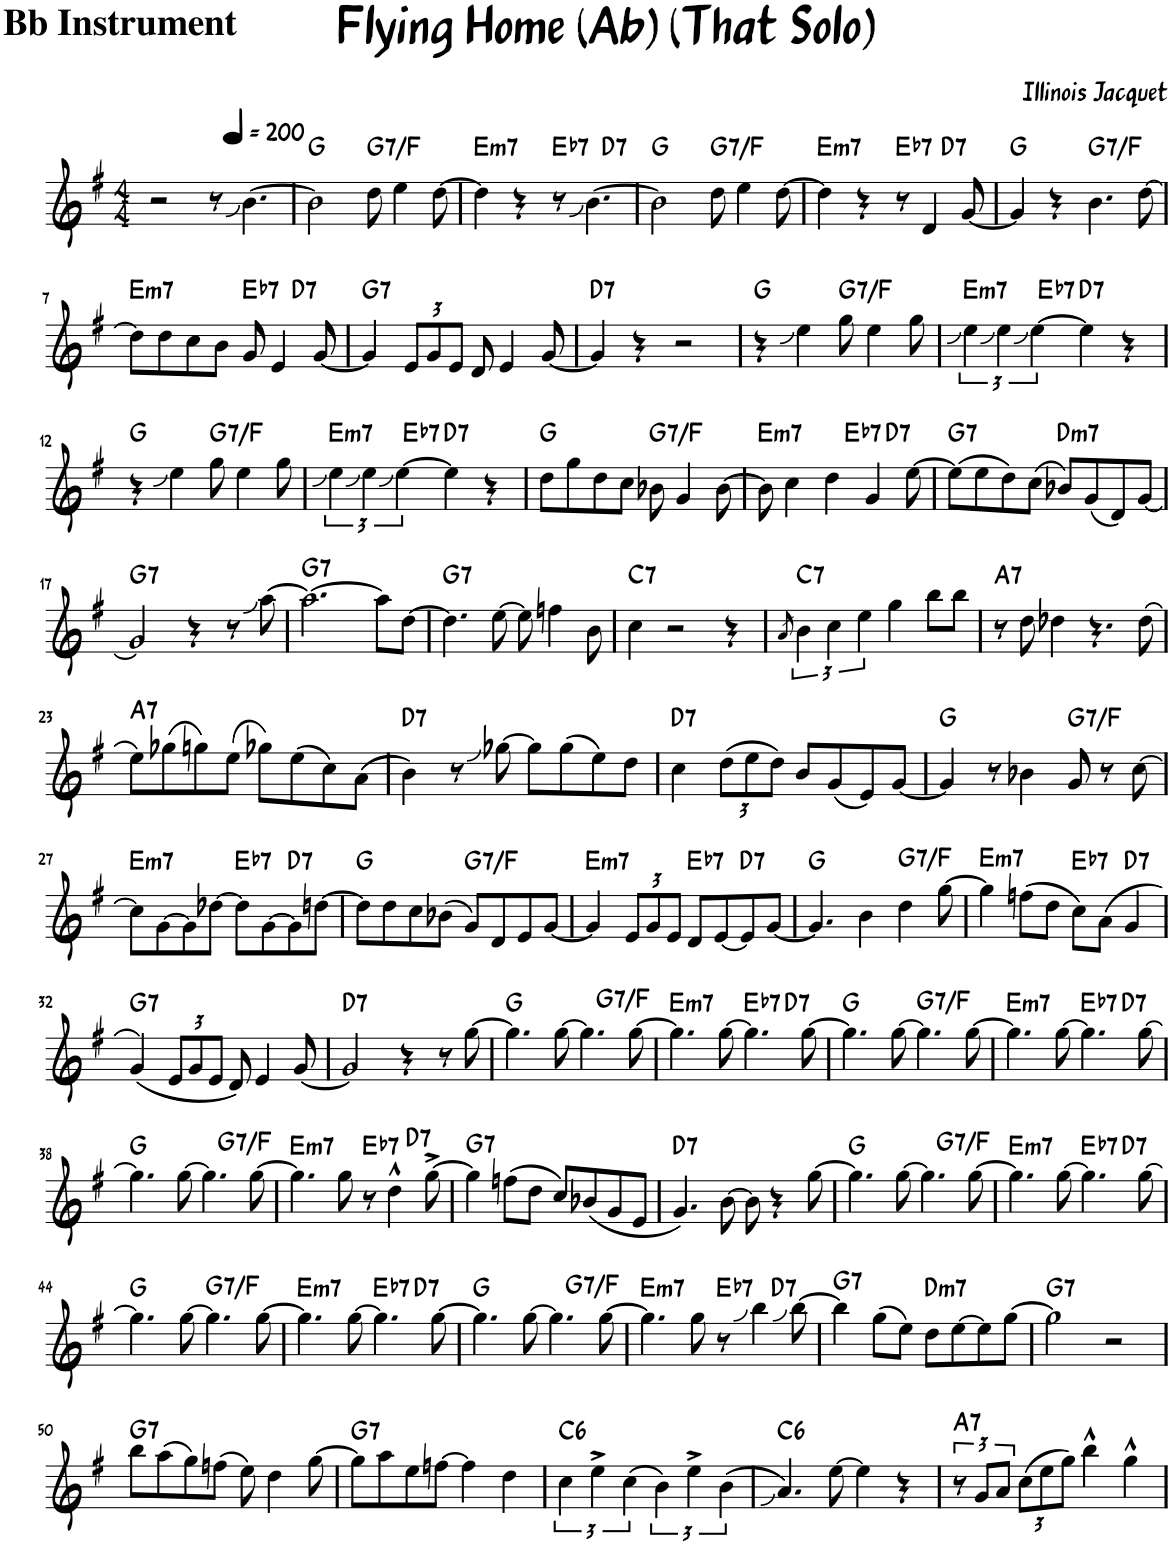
**kern	**harte
*part1	*part1
*staff1	*
*I"Alto Saxophone	*
*I'A. Sax.	*
*clefG2	*
*Trd5c9	*
*k[f#]	*
*M4/4	*
=1	=1
!LO:TX:a:B:t=Bb Instrument	!
2r	.
8r	.
[4.b\	.
=2	=2
2b\]	G:maj
!	!LO:H:kt=7
8dd\	G:7/b7
4ee\	.
[8dd\	.
=3	=3
*MM200	*
!	!LO:H:kt=m7
*^	*
4dd\]	2.ryy	E:min7
4r	.	.
!	!	!LO:H:kt=7
8r	.	Eb:7
[4.b\	.	.
!	!	!LO:H:kt=7
.	4ryy	D:7
*v	*v	*
=4	=4
2b\]	G:maj
!	!LO:H:kt=7
8dd\	G:7/b7
4ee\	.
[8dd\	.
=5	=5
!	!LO:H:kt=m7
*^	*
4dd\]	2.ryy	E:min7
4r	.	.
!	!	!LO:H:kt=7
8r	.	Eb:7
4d/	.	.
!	!	!LO:H:kt=7
.	4ryy	D:7
[8g/	.	.
*v	*v	*
=6	=6
4g/]	G:maj
4r	.
!	!LO:H:kt=7
4.b\	G:7/b7
[8dd\	.
!!LO:LB:g=z
=7	=7
!	!LO:H:kt=m7
*^	*
8dd\L]	2.ryy	E:min7
8dd\	.	.
8cc\	.	.
8b\J	.	.
!	!	!LO:H:kt=7
8g/	.	Eb:7
4e/	.	.
!	!	!LO:H:kt=7
.	4ryy	D:7
[8g/	.	.
=8	=8	=8
!	!	!LO:H:kt=7
*v	*v	*
4g/]	G:7
*Xbrackettup	*
12e/L	.
12g/	.
12e/J	.
8d/	.
4e/	.
[8g/	.
=9	=9
!	!LO:H:kt=7
4g/]	D:7
4r	.
2r	.
=10	=10
4r	G:maj
4ee\	.
!	!LO:H:kt=7
8gg\	G:7/b7
4ee\	.
8gg\	.
=11	=11
*brackettup	*
!	!LO:H:kt=m7
*^	*
6ee\	4.ryy	E:min7
6ee\	.	.
[6ee\	.	.
!	!	!LO:H:kt=7
.	2ryy	Eb:7
!	!	!LO:H:kt=7
4ee\]	.	D:7
4r	.	.
.	8ryy	.
*v	*v	*
!!LO:LB:g=z
=12	=12
4r	G:maj
4ee\	.
!	!LO:H:kt=7
8gg\	G:7/b7
4ee\	.
8gg\	.
=13	=13
!	!LO:H:kt=m7
*^	*
6ee\	4.ryy	E:min7
6ee\	.	.
[6ee\	.	.
!	!	!LO:H:kt=7
.	2ryy	Eb:7
!	!	!LO:H:kt=7
4ee\]	.	D:7
4r	.	.
.	8ryy	.
*v	*v	*
=14	=14
8dd\L	G:maj
8gg\	.
8dd\	.
8cc\J	.
!	!LO:H:kt=7
8b-X\	G:7/b7
4g/	.
[8b-\	.
=15	=15
!	!LO:H:kt=m7
*^	*
*	*^	*
8b-\]	2ryy	2.ryy	E:min7
4cc\	.	.	.
4dd\	.	.	.
!	!	!	!LO:H:kt=7
.	2ryy	.	Eb:7
4g/	.	.	.
!	!	!	!LO:H:kt=7
.	.	4ryy	D:7
[8ee\	.	.	.
=16	=16	=16	=16
!	!	!	!LO:H:kt=7
*v	*v	*v	*
(8ee\L]	G:7
8ee\	.
8dd\)	.
(8cc\J	.
!	!LO:H:kt=m7
8b-X/L)	D:min7
(8g/	.
8d/)	.
[8g/J	.
!!LO:LB:g=z
=17	=17
!	!LO:H:kt=7
2g/]	G:7
4r	.
8r	.
[8aa\	.
=18	=18
!	!LO:H:kt=7
2.aa\_	G:7
8aa\L]	.
[8dd\J	.
=19	=19
!	!LO:H:kt=7
4.dd\]	G:7
[8ee\	.
8ee\]	.
4ffn\	.
8b\	.
=20	=20
!	!LO:H:kt=7
4cc\	C:7
2r	.
4r	.
=21	=21
8qa/	.
!	!LO:H:kt=7
6b\	C:7
6cc\	.
6ee\	.
4gg\	.
8bb\L	.
8bb\J	.
=22	=22
!	!LO:H:kt=7
8r	A:7
8dd\	.
4dd-X\	.
4.r	.
(8dd-\	.
!!LO:LB:g=z
=23	=23
!	!LO:H:kt=7
8ee\L)	A:7
(8gg-X\	.
8ggn\)	.
(8ee\J	.
8gg-X\L)	.
(8ee\	.
8cc\)	.
(8a\J	.
=24	=24
!	!LO:H:kt=7
4b\)	D:7
8r	.
[8gg-X\	.
8gg-\L]	.
(8gg-\	.
8ee\)	.
8dd\J	.
=25	=25
!	!LO:H:kt=7
4cc\	D:7
*Xbrackettup	*
(12dd\L	.
12ee\	.
12dd\J)	.
8b/L	.
(8g/	.
8e/)	.
[8g/J	.
=26	=26
4g/]	G:maj
8r	.
4b-X\	.
!	!LO:H:kt=7
8g/	G:7/b7
8r	.
[8cc\	.
!!LO:LB:g=z
=27	=27
!	!LO:H:kt=m7
8cc\L]	E:min7
[8g\	.
8g\]	.
[8dd-X\J	.
!	!LO:H:kt=7
8dd-\L]	Eb:7
[8g\	.
!	!LO:H:kt=7
8g\]	D:7
[8ddn\J	.
=28	=28
8dd\L]	G:maj
8dd\	.
8cc\	.
(8b-X\J	.
!	!LO:H:kt=7
8g/L)	G:7/b7
8d/	.
8e/	.
[8g/J	.
=29	=29
!	!LO:H:kt=m7
4g/]	E:min7
12e/L	.
12g/	.
12e/J	.
!	!LO:H:kt=7
8d/L	Eb:7
[8e/	.
!	!LO:H:kt=7
8e/]	D:7
[8g/J	.
=30	=30
4.g/]	G:maj
4b\	.
!	!LO:H:kt=7
4dd\	G:7/b7
[8gg\	.
=31	=31
!	!LO:H:kt=m7
4gg\]	E:min7
(8ffn\L	.
8dd\J	.
!	!LO:H:kt=7
8cc\L)	Eb:7
(8a\J	.
!	!LO:H:kt=7
4g/	D:7
!!LO:LB:g=z
=32	=32
!	!LO:H:kt=7
(4g/)	G:7
12e/L	.
12g/	.
12e/J	.
8d/)	.
4e/	.
[8g/	.
=33	=33
!	!LO:H:kt=7
2g/]	D:7
4r	.
8r	.
[8gg\	.
=34	=34
*^	*
4.gg\]	2ryy	G:maj
[8gg\	.	.
4.gg\]	8ryy	.
!	!	!LO:H:kt=7
.	4.ryy	G:7/b7
[8gg\	.	.
=35	=35	=35
!	!	!LO:H:kt=m7
4.gg\]	2.ryy	E:min7
[8gg\	.	.
!	!	!LO:H:kt=7
4.gg\]	.	Eb:7
!	!	!LO:H:kt=7
.	4ryy	D:7
[8gg\	.	.
*v	*v	*
=36	=36
4.gg\]	G:maj
[8gg\	.
!	!LO:H:kt=7
4.gg\]	G:7/b7
[8gg\	.
=37	=37
!	!LO:H:kt=m7
*^	*
4.gg\]	2.ryy	E:min7
[8gg\	.	.
!	!	!LO:H:kt=7
4.gg\]	.	Eb:7
!	!	!LO:H:kt=7
.	4ryy	D:7
[8gg\	.	.
!!LO:LB:g=z	!!
=38	=38	=38
4.gg\]	2ryy	G:maj
[8gg\	.	.
4.gg\]	8ryy	.
!	!	!LO:H:kt=7
.	4.ryy	G:7/b7
[8gg\	.	.
=39	=39	=39
!	!	!LO:H:kt=m7
4.gg\]	2.ryy	E:min7
8gg\	.	.
!	!	!LO:H:kt=7
8r	.	Eb:7
4dd^^\	.	.
!	!	!LO:H:kt=7
.	4ryy	D:7
[8gg^\	.	.
=40	=40	=40
!	!	!LO:H:kt=7
*v	*v	*
4gg\]	G:7
(8ffn\L	.
8dd\J	.
8cc/L)	.
(8b-X/	.
8g/	.
8e/J	.
=41	=41
!	!LO:H:kt=7
4.g/)	D:7
[8b\	.
8b\]	.
4r	.
[8gg\	.
=42	=42
*^	*
4.gg\]	2ryy	G:maj
[8gg\	.	.
4.gg\]	8ryy	.
!	!	!LO:H:kt=7
.	4.ryy	G:7/b7
[8gg\	.	.
=43	=43	=43
!	!	!LO:H:kt=m7
4.gg\]	2.ryy	E:min7
[8gg\	.	.
!	!	!LO:H:kt=7
4.gg\]	.	Eb:7
!	!	!LO:H:kt=7
.	4ryy	D:7
[8gg\	.	.
*v	*v	*
!!LO:LB:g=z
=44	=44
4.gg\]	G:maj
[8gg\	.
!	!LO:H:kt=7
4.gg\]	G:7/b7
[8gg\	.
=45	=45
!	!LO:H:kt=m7
*^	*
4.gg\]	2.ryy	E:min7
[8gg\	.	.
!	!	!LO:H:kt=7
4.gg\]	.	Eb:7
!	!	!LO:H:kt=7
.	4ryy	D:7
[8gg\	.	.
=46	=46	=46
4.gg\]	2ryy	G:maj
[8gg\	.	.
4.gg\]	8ryy	.
!	!	!LO:H:kt=7
.	4.ryy	G:7/b7
[8gg\	.	.
=47	=47	=47
!	!	!LO:H:kt=m7
4.gg\]	2.ryy	E:min7
8gg\	.	.
!	!	!LO:H:kt=7
8r	.	Eb:7
4bb\	.	.
!	!	!LO:H:kt=7
.	4ryy	D:7
[8bb\	.	.
=48	=48	=48
!	!	!LO:H:kt=7
*v	*v	*
4bb\]	G:7
(8gg\L	.
8ee\J)	.
!	!LO:H:kt=m7
8dd\L	D:min7
[8ee\	.
8ee\]	.
[8gg\J	.
=49	=49
!	!LO:H:kt=7
2gg\]	G:7
2r	.
!!LO:LB:g=z
=50	=50
!	!LO:H:kt=7
8bb\L	G:7
(8aa\	.
8gg\)	.
(8ffn\J	.
8ee\)	.
4dd\	.
[8gg\	.
=51	=51
!	!LO:H:kt=7
8gg\L]	G:7
8aa\	.
8ee\	.
[8ffn\J	.
4ff\]	.
4dd\	.
=52	=52
*brackettup	*
!	!LO:H:kt=6
6cc\	C:maj6
6ee^\	.
(6cc\	.
6b\)	.
6ee^\	.
(6b\	.
=53	=53
!	!LO:H:kt=6
4.a/)	C:maj6
[8ee\	.
4ee\]	.
4r	.
=54	=54
!	!LO:H:kt=7
12r	A:7
12g/L	.
12a/J	.
*Xbrackettup	*
(12cc\L	.
12ee\	.
12gg\J)	.
4bb^^\	.
4gg^^\	.
=	=
*-	*-
